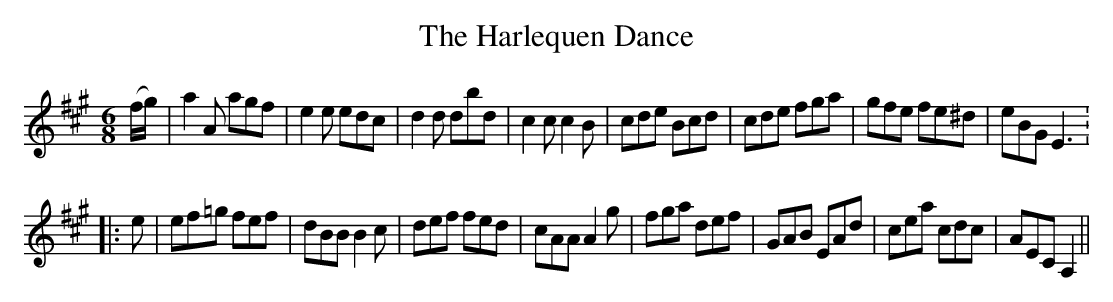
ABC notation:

X:1
T:The Harlequen Dance
M:6/8
L:1/8
K:A major
(f/2g/2)|a2A agf|e2e edc|d2d dbd|c2cc2B|cde Bcd|cde fga|gfe fe^d|eBG E3:
||:e|ef=g fef|dBBB2c|def fed|cAAA2g|fga def|GAB EAd|cea cdc|AEC A,2||
